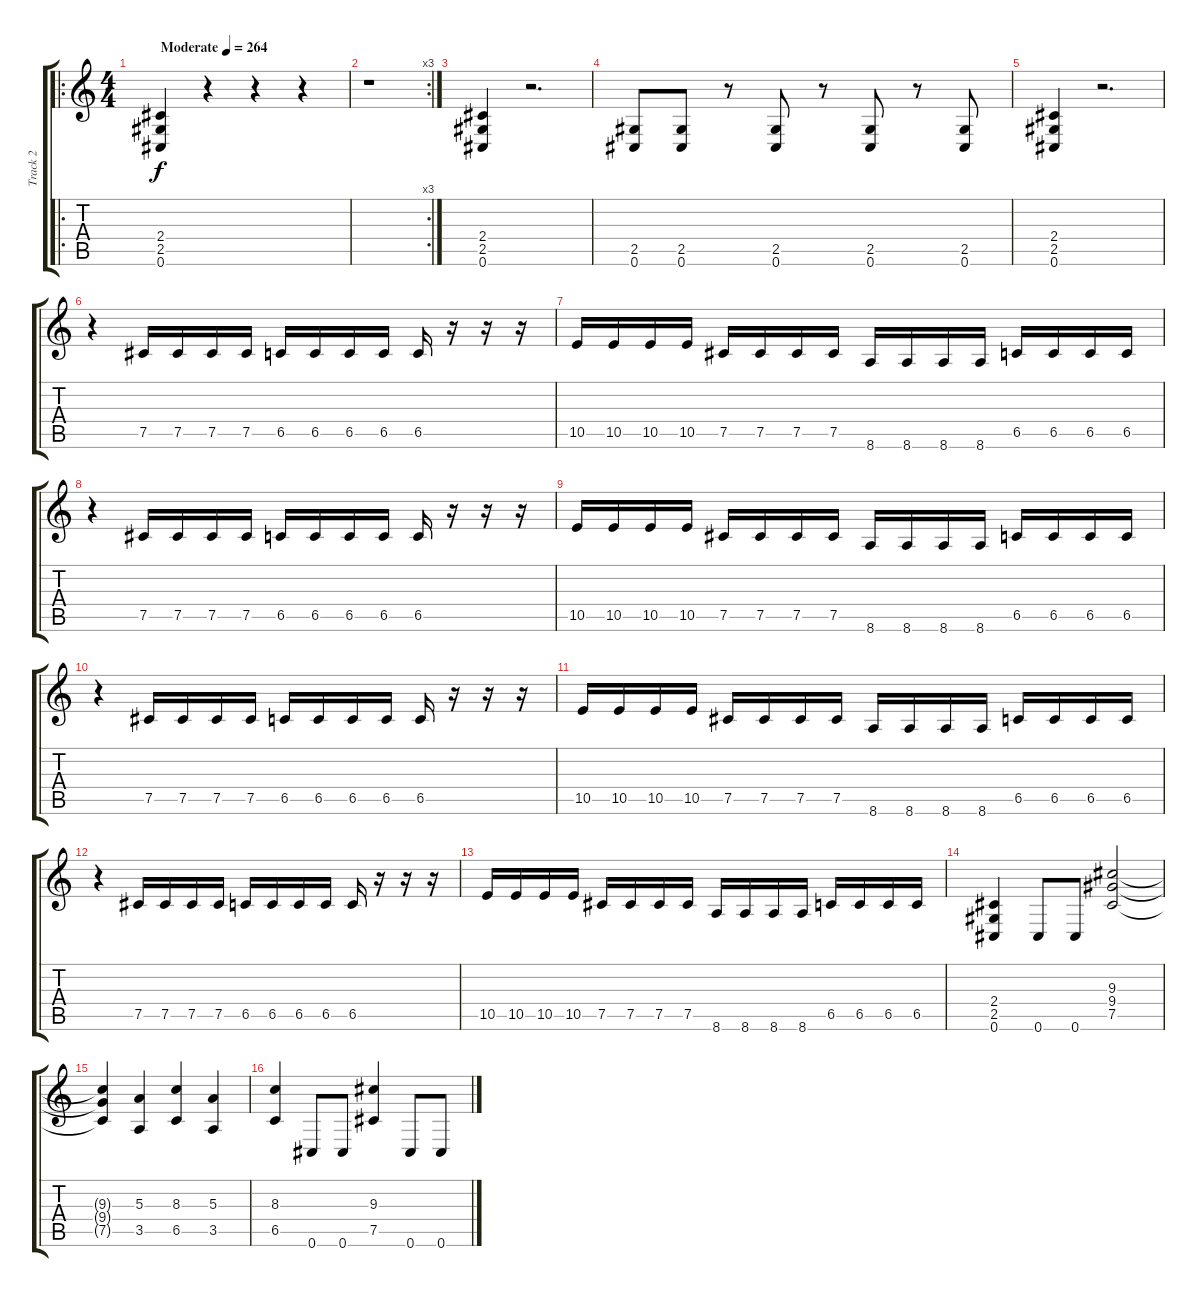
\track ("Track 2" "Track 2") {instrument distortionguitar}
\staff {score tabs}
\tuning (Db4 Ab3 E3 B2 Gb2 Db2) {hide}
\ro
\ts (4 4)
\tempo (264 "Moderate")
\clef g2
\ks c
(2.4 2.5 0.6).4{dy f instrument distortionguitar} r.4 r.4 r.4 |
\rc 3
r.1 |
(2.4 2.5 0.6).4 r.2{d} |
(2.5 0.6).8 (2.5 0.6).8 r.8 (2.5 0.6).8 r.8 (2.5 0.6).8 r.8 (2.5 0.6).8 |
(2.4 2.5 0.6).4 r.2{d} |
r.4 7.5.16 7.5.16 7.5.16 7.5.16 6.5.16 6.5.16 6.5.16 6.5.16 6.5.16 r.16 r.16 r.16 |
10.5.16 10.5.16 10.5.16 10.5.16 7.5.16 7.5.16 7.5.16 7.5.16 8.6.16 8.6.16 8.6.16 8.6.16 6.5.16 6.5.16 6.5.16 6.5.16 |
r.4 7.5.16 7.5.16 7.5.16 7.5.16 6.5.16 6.5.16 6.5.16 6.5.16 6.5.16 r.16 r.16 r.16 |
10.5.16 10.5.16 10.5.16 10.5.16 7.5.16 7.5.16 7.5.16 7.5.16 8.6.16 8.6.16 8.6.16 8.6.16 6.5.16 6.5.16 6.5.16 6.5.16 |
r.4 7.5.16 7.5.16 7.5.16 7.5.16 6.5.16 6.5.16 6.5.16 6.5.16 6.5.16 r.16 r.16 r.16 |
10.5.16 10.5.16 10.5.16 10.5.16 7.5.16 7.5.16 7.5.16 7.5.16 8.6.16 8.6.16 8.6.16 8.6.16 6.5.16 6.5.16 6.5.16 6.5.16 |
r.4 7.5.16 7.5.16 7.5.16 7.5.16 6.5.16 6.5.16 6.5.16 6.5.16 6.5.16 r.16 r.16 r.16 |
10.5.16 10.5.16 10.5.16 10.5.16 7.5.16 7.5.16 7.5.16 7.5.16 8.6.16 8.6.16 8.6.16 8.6.16 6.5.16 6.5.16 6.5.16 6.5.16 |
(2.4 2.5 0.6).4 0.6.8 0.6.8 (9.3 9.4 7.5).2 |
(9.3{t} 9.4{t} 7.5{t}).4 (5.3 3.5).4 (8.3 6.5).4 (5.3 3.5).4 |
(8.3 6.5).4 0.6.8 0.6.8 (9.3 7.5).4 0.6.8 0.6.8
